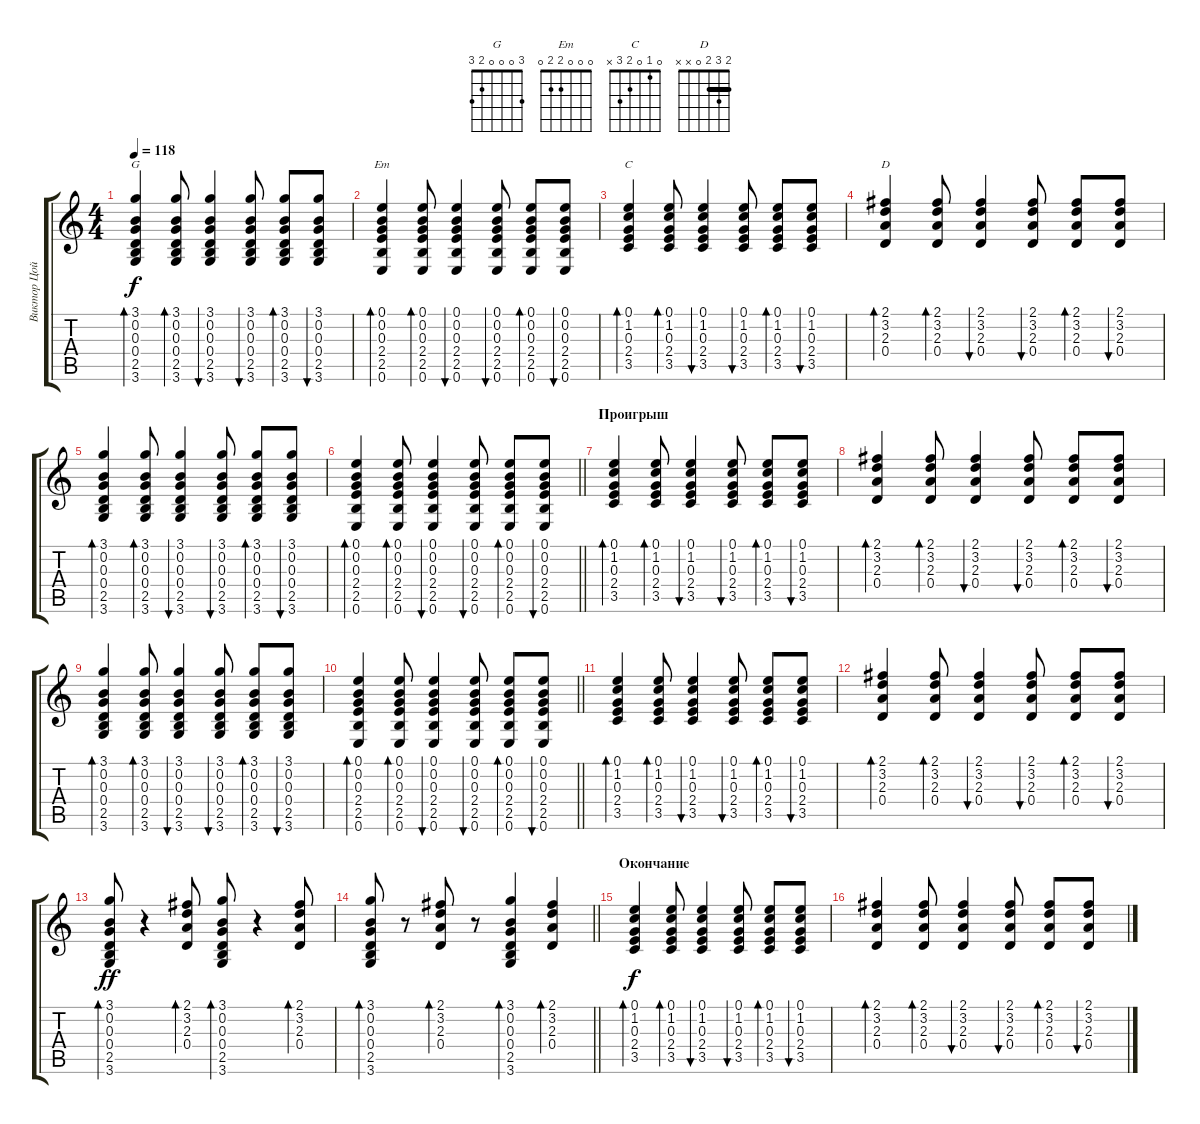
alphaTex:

\track ("Виктор Цой" "Виктор Цой") {instrument acousticguitarsteel}
\staff {score tabs}
\tuning (E4 B3 G3 D3 A2 E2) {hide}
\chord ("G" 3 0 0 0 2 3)
\chord ("Em" 0 0 0 2 2 0)
\chord ("C" 0 1 0 2 3 x)
\chord ("D" 2 3 2 0 x x) {barre 2}
\ts (4 4)
\tempo 118
\clef g2
\ks c
(3.1 0.2 0.3 0.4 2.5 3.6).4{bd 60 ch "G" dy f} (3.1 0.2 0.3 0.4 2.5 3.6).8{bd 60} (3.1 0.2 0.3 0.4 2.5 3.6).4{bu 60} (3.1 0.2 0.3 0.4 2.5 3.6).8{bu 60} (3.1 0.2 0.3 0.4 2.5 3.6).8{bd 60} (3.1 0.2 0.3 0.4 2.5 3.6).8{bu 60} |
(0.1 0.2 0.3 2.4 2.5 0.6).4{bd 60 ch "Em"} (0.1 0.2 0.3 2.4 2.5 0.6).8{bd 60} (0.1 0.2 0.3 2.4 2.5 0.6).4{bu 60} (0.1 0.2 0.3 2.4 2.5 0.6).8{bu 60} (0.1 0.2 0.3 2.4 2.5 0.6).8{bd 60} (0.1 0.2 0.3 2.4 2.5 0.6).8{bu 60} |
(0.1 1.2 0.3 2.4 3.5).4{bd 60 ch "C"} (0.1 1.2 0.3 2.4 3.5).8{bd 60} (0.1 1.2 0.3 2.4 3.5).4{bu 60} (0.1 1.2 0.3 2.4 3.5).8{bu 60} (0.1 1.2 0.3 2.4 3.5).8{bd 60} (0.1 1.2 0.3 2.4 3.5).8{bu 60} |
(2.1 3.2 2.3 0.4).4{bd 60 ch "D"} (2.1 3.2 2.3 0.4).8{bd 60} (2.1 3.2 2.3 0.4).4{bu 60} (2.1 3.2 2.3 0.4).8{bu 60} (2.1 3.2 2.3 0.4).8{bd 60} (2.1 3.2 2.3 0.4).8{bu 60} |
(3.1 0.2 0.3 0.4 2.5 3.6).4{bd 60} (3.1 0.2 0.3 0.4 2.5 3.6).8{bd 60} (3.1 0.2 0.3 0.4 2.5 3.6).4{bu 60} (3.1 0.2 0.3 0.4 2.5 3.6).8{bu 60} (3.1 0.2 0.3 0.4 2.5 3.6).8{bd 60} (3.1 0.2 0.3 0.4 2.5 3.6).8{bu 60} |
\barLineRight lightlight
(0.1 0.2 0.3 2.4 2.5 0.6).4{bd 60} (0.1 0.2 0.3 2.4 2.5 0.6).8{bd 60} (0.1 0.2 0.3 2.4 2.5 0.6).4{bu 60} (0.1 0.2 0.3 2.4 2.5 0.6).8{bu 60} (0.1 0.2 0.3 2.4 2.5 0.6).8{bd 60} (0.1 0.2 0.3 2.4 2.5 0.6).8{bu 60} |
\section ("" "Проигрыш")
(0.1 1.2 0.3 2.4 3.5).4{bd 60} (0.1 1.2 0.3 2.4 3.5).8{bd 60} (0.1 1.2 0.3 2.4 3.5).4{bu 60} (0.1 1.2 0.3 2.4 3.5).8{bu 60} (0.1 1.2 0.3 2.4 3.5).8{bd 60} (0.1 1.2 0.3 2.4 3.5).8{bu 60} |
(2.1 3.2 2.3 0.4).4{bd 60} (2.1 3.2 2.3 0.4).8{bd 60} (2.1 3.2 2.3 0.4).4{bu 60} (2.1 3.2 2.3 0.4).8{bu 60} (2.1 3.2 2.3 0.4).8{bd 60} (2.1 3.2 2.3 0.4).8{bu 60} |
(3.1 0.2 0.3 0.4 2.5 3.6).4{bd 60} (3.1 0.2 0.3 0.4 2.5 3.6).8{bd 60} (3.1 0.2 0.3 0.4 2.5 3.6).4{bu 60} (3.1 0.2 0.3 0.4 2.5 3.6).8{bu 60} (3.1 0.2 0.3 0.4 2.5 3.6).8{bd 60} (3.1 0.2 0.3 0.4 2.5 3.6).8{bu 60} |
\barLineRight lightlight
(0.1 0.2 0.3 2.4 2.5 0.6).4{bd 60} (0.1 0.2 0.3 2.4 2.5 0.6).8{bd 60} (0.1 0.2 0.3 2.4 2.5 0.6).4{bu 60} (0.1 0.2 0.3 2.4 2.5 0.6).8{bu 60} (0.1 0.2 0.3 2.4 2.5 0.6).8{bd 60} (0.1 0.2 0.3 2.4 2.5 0.6).8{bu 60} |
(0.1 1.2 0.3 2.4 3.5).4{bd 60} (0.1 1.2 0.3 2.4 3.5).8{bd 60} (0.1 1.2 0.3 2.4 3.5).4{bu 60} (0.1 1.2 0.3 2.4 3.5).8{bu 60} (0.1 1.2 0.3 2.4 3.5).8{bd 60} (0.1 1.2 0.3 2.4 3.5).8{bu 60} |
(2.1 3.2 2.3 0.4).4{bd 60} (2.1 3.2 2.3 0.4).8{bd 60} (2.1 3.2 2.3 0.4).4{bu 60} (2.1 3.2 2.3 0.4).8{bu 60} (2.1 3.2 2.3 0.4).8{bd 60} (2.1 3.2 2.3 0.4).8{bu 60} |
(3.1 0.2 0.3 0.4 2.5 3.6).8{bd 30 dy ff} r.4 (2.1 3.2 2.3 0.4).8{bd 30} (3.1 0.2 0.3 0.4 2.5 3.6).8{bd 30} r.4 (2.1 3.2 2.3 0.4).8{bd 30} |
\barLineRight lightlight
(3.1 0.2 0.3 0.4 2.5 3.6).8{bd 30} r.8 (2.1 3.2 2.3 0.4).8{bd 30} r.8 (3.1 0.2 0.3 0.4 2.5 3.6).4{bd 30} (2.1 3.2 2.3 0.4).4{bd 30} |
\section ("" "Окончание")
(0.1 1.2 0.3 2.4 3.5).4{bd 60 dy f} (0.1 1.2 0.3 2.4 3.5).8{bd 60} (0.1 1.2 0.3 2.4 3.5).4{bu 60} (0.1 1.2 0.3 2.4 3.5).8{bu 60} (0.1 1.2 0.3 2.4 3.5).8{bd 60} (0.1 1.2 0.3 2.4 3.5).8{bu 60} |
(2.1 3.2 2.3 0.4).4{bd 60} (2.1 3.2 2.3 0.4).8{bd 60} (2.1 3.2 2.3 0.4).4{bu 60} (2.1 3.2 2.3 0.4).8{bu 60} (2.1 3.2 2.3 0.4).8{bd 60} (2.1 3.2 2.3 0.4).8{bu 60}
